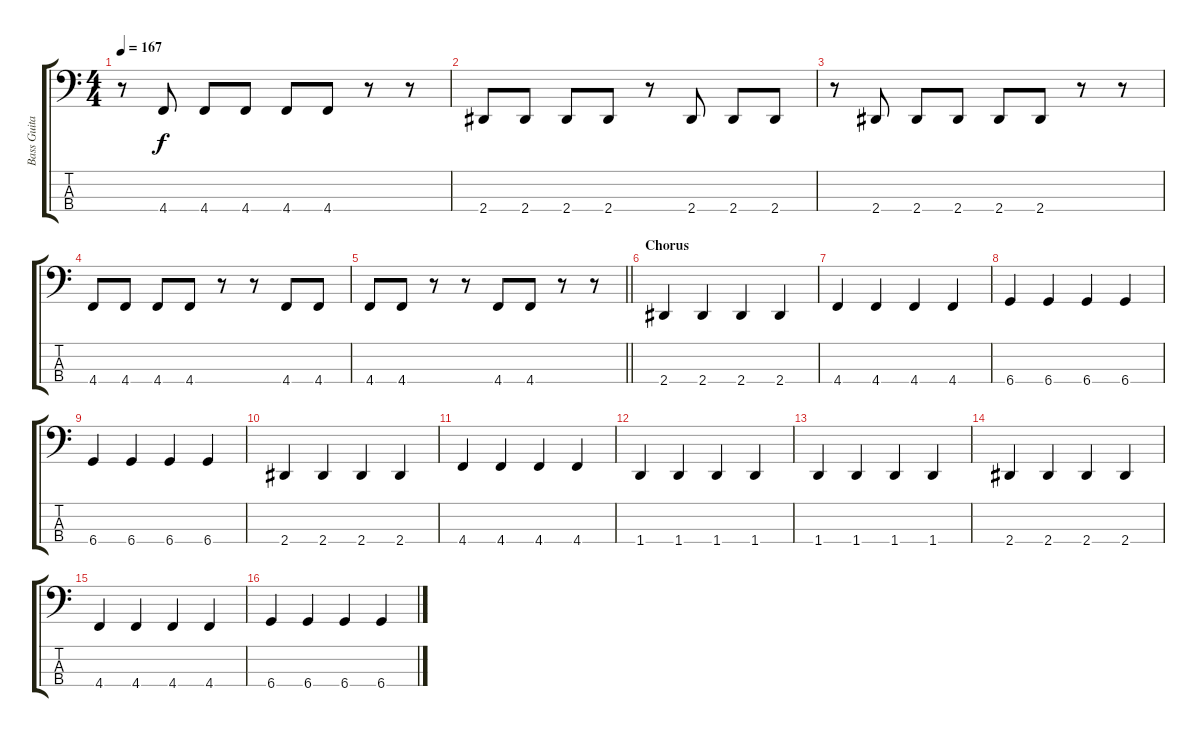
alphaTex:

\track ("Bass Guitar" "Bass Guita") {instrument electricbassfinger}
\staff {score tabs}
\tuning (Gb2 Db2 Ab1 Db1) {hide}
\ts (4 4)
\tempo 167
\clef f4
\ks c
r.8{dy f} 4.4.8 4.4.8 4.4.8 4.4.8 4.4.8 r.8 r.8 |
2.4.8 2.4.8 2.4.8 2.4.8 r.8 2.4.8 2.4.8 2.4.8 |
r.8 2.4.8 2.4.8 2.4.8 2.4.8 2.4.8 r.8 r.8 |
4.4.8 4.4.8 4.4.8 4.4.8 r.8 r.8 4.4.8 4.4.8 |
\barLineRight lightlight
4.4.8 4.4.8 r.8 r.8 4.4.8 4.4.8 r.8 r.8 |
\section ("" "Chorus")
2.4.4 2.4.4 2.4.4 2.4.4 |
4.4.4 4.4.4 4.4.4 4.4.4 |
6.4.4 6.4.4 6.4.4 6.4.4 |
6.4.4 6.4.4 6.4.4 6.4.4 |
2.4.4 2.4.4 2.4.4 2.4.4 |
4.4.4 4.4.4 4.4.4 4.4.4 |
1.4.4 1.4.4 1.4.4 1.4.4 |
1.4.4 1.4.4 1.4.4 1.4.4 |
2.4.4 2.4.4 2.4.4 2.4.4 |
4.4.4 4.4.4 4.4.4 4.4.4 |
6.4.4 6.4.4 6.4.4 6.4.4
